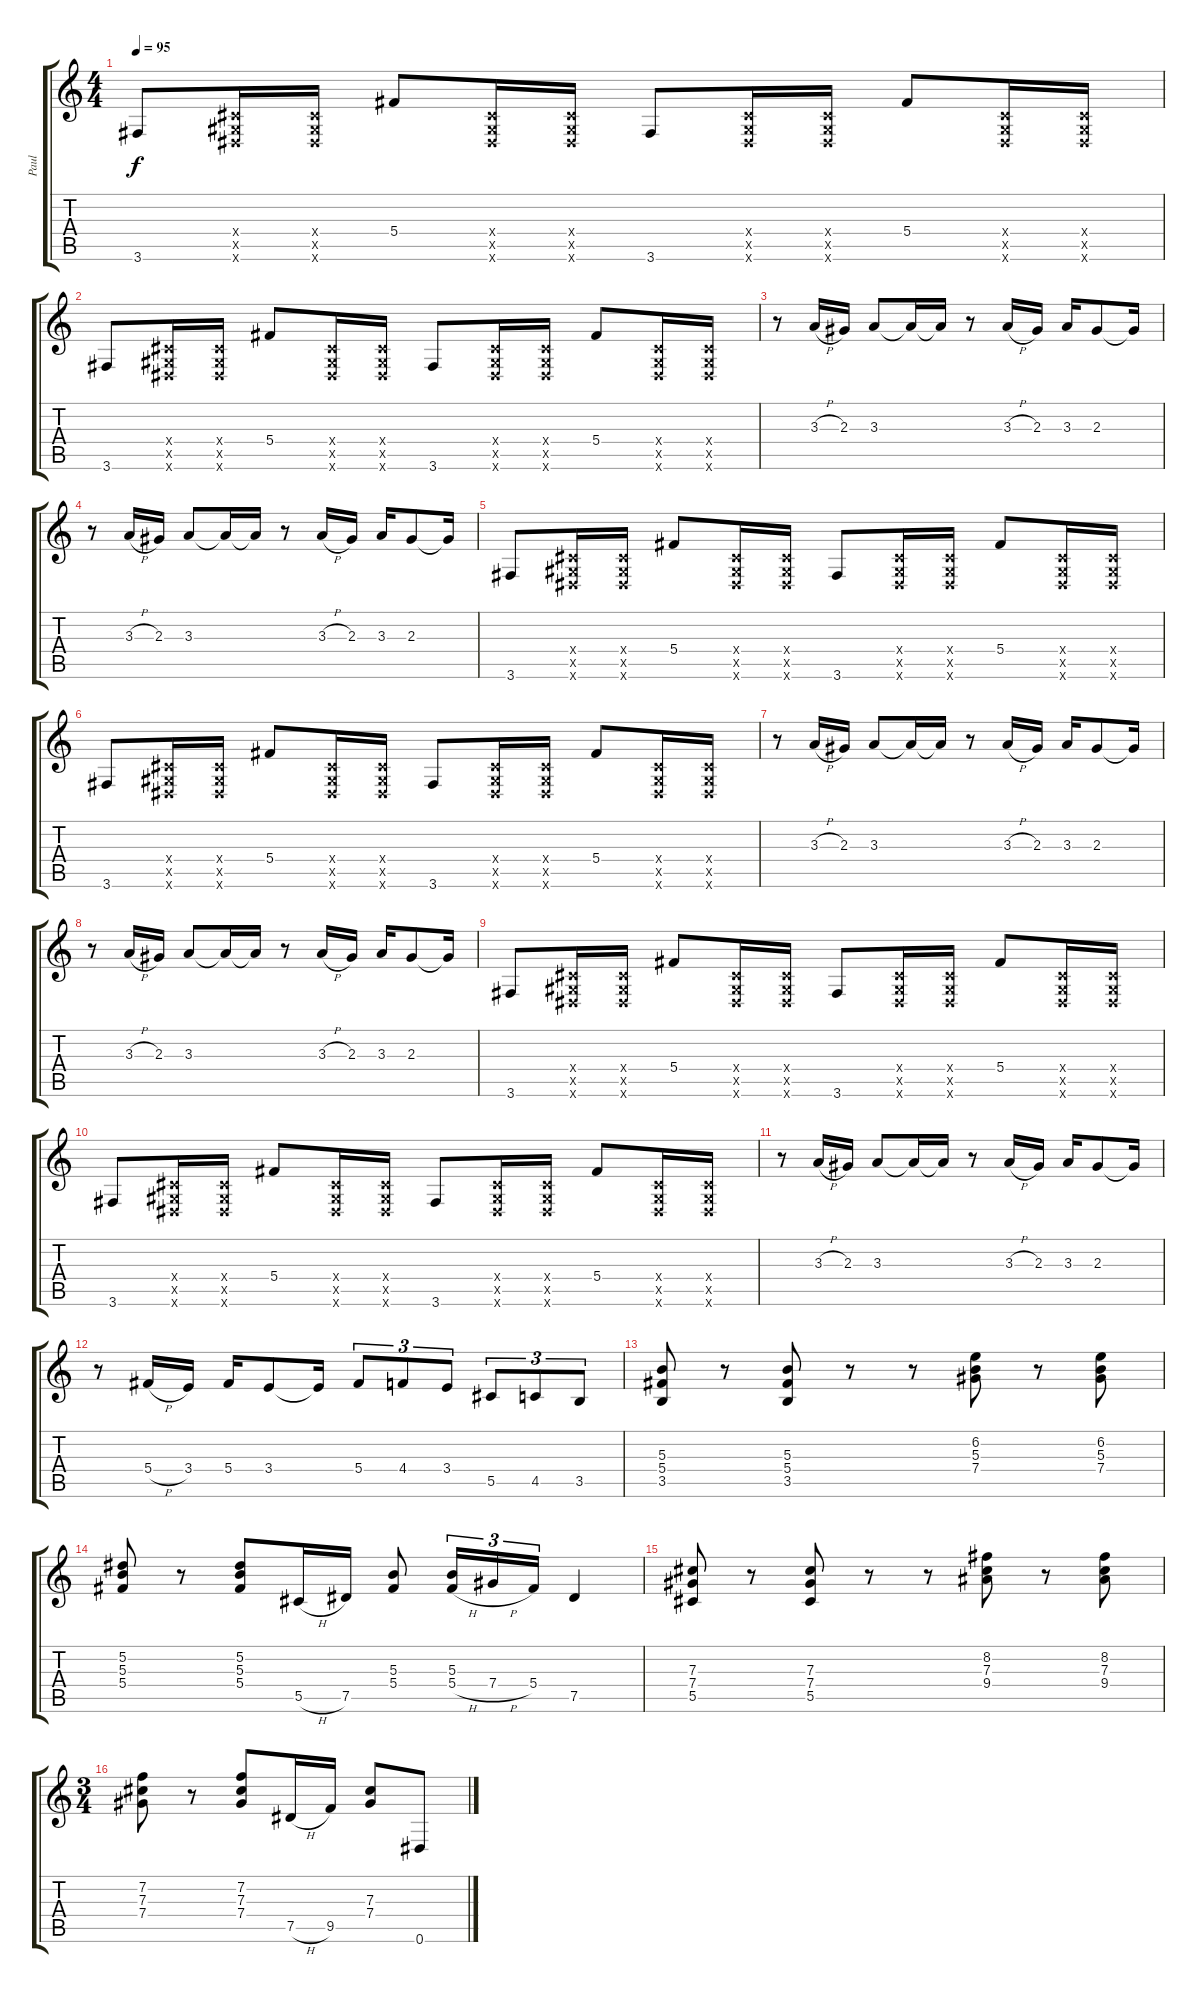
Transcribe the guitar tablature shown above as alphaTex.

\track ("Paul" "Paul") {instrument distortionguitar}
\staff {score tabs}
\tuning (Eb4 Bb3 Gb3 Db3 Ab2 Eb2) {hide}
\ts (4 4)
\tempo 95
\clef g2
\ks c
3.6.8{dy f} (0.4{x} 0.5{x} 0.6{x}).16 (0.4{x} 0.5{x} 0.6{x}).16 5.4.8 (0.4{x} 0.5{x} 0.6{x}).16 (0.4{x} 0.5{x} 0.6{x}).16 3.6.8 (0.4{x} 0.5{x} 0.6{x}).16 (0.4{x} 0.5{x} 0.6{x}).16 5.4.8 (0.4{x} 0.5{x} 0.6{x}).16 (0.4{x} 0.5{x} 0.6{x}).16 |
3.6.8 (0.4{x} 0.5{x} 0.6{x}).16 (0.4{x} 0.5{x} 0.6{x}).16 5.4.8 (0.4{x} 0.5{x} 0.6{x}).16 (0.4{x} 0.5{x} 0.6{x}).16 3.6.8 (0.4{x} 0.5{x} 0.6{x}).16 (0.4{x} 0.5{x} 0.6{x}).16 5.4.8 (0.4{x} 0.5{x} 0.6{x}).16 (0.4{x} 0.5{x} 0.6{x}).16 |
r.8 3.3{h}.16 2.3.16 3.3.8 3.3{t}.16 3.3{t}.16 r.8 3.3{h}.16 2.3.16 3.3.16 2.3.8 2.3{t}.16 |
r.8 3.3{h}.16 2.3.16 3.3.8 3.3{t}.16 3.3{t}.16 r.8 3.3{h}.16 2.3.16 3.3.16 2.3.8 2.3{t}.16 |
3.6.8 (0.4{x} 0.5{x} 0.6{x}).16 (0.4{x} 0.5{x} 0.6{x}).16 5.4.8 (0.4{x} 0.5{x} 0.6{x}).16 (0.4{x} 0.5{x} 0.6{x}).16 3.6.8 (0.4{x} 0.5{x} 0.6{x}).16 (0.4{x} 0.5{x} 0.6{x}).16 5.4.8 (0.4{x} 0.5{x} 0.6{x}).16 (0.4{x} 0.5{x} 0.6{x}).16 |
3.6.8 (0.4{x} 0.5{x} 0.6{x}).16 (0.4{x} 0.5{x} 0.6{x}).16 5.4.8 (0.4{x} 0.5{x} 0.6{x}).16 (0.4{x} 0.5{x} 0.6{x}).16 3.6.8 (0.4{x} 0.5{x} 0.6{x}).16 (0.4{x} 0.5{x} 0.6{x}).16 5.4.8 (0.4{x} 0.5{x} 0.6{x}).16 (0.4{x} 0.5{x} 0.6{x}).16 |
r.8 3.3{h}.16 2.3.16 3.3.8 3.3{t}.16 3.3{t}.16 r.8 3.3{h}.16 2.3.16 3.3.16 2.3.8 2.3{t}.16 |
r.8 3.3{h}.16 2.3.16 3.3.8 3.3{t}.16 3.3{t}.16 r.8 3.3{h}.16 2.3.16 3.3.16 2.3.8 2.3{t}.16 |
3.6.8 (0.4{x} 0.5{x} 0.6{x}).16 (0.4{x} 0.5{x} 0.6{x}).16 5.4.8 (0.4{x} 0.5{x} 0.6{x}).16 (0.4{x} 0.5{x} 0.6{x}).16 3.6.8 (0.4{x} 0.5{x} 0.6{x}).16 (0.4{x} 0.5{x} 0.6{x}).16 5.4.8 (0.4{x} 0.5{x} 0.6{x}).16 (0.4{x} 0.5{x} 0.6{x}).16 |
3.6.8 (0.4{x} 0.5{x} 0.6{x}).16 (0.4{x} 0.5{x} 0.6{x}).16 5.4.8 (0.4{x} 0.5{x} 0.6{x}).16 (0.4{x} 0.5{x} 0.6{x}).16 3.6.8 (0.4{x} 0.5{x} 0.6{x}).16 (0.4{x} 0.5{x} 0.6{x}).16 5.4.8 (0.4{x} 0.5{x} 0.6{x}).16 (0.4{x} 0.5{x} 0.6{x}).16 |
r.8 3.3{h}.16 2.3.16 3.3.8 3.3{t}.16 3.3{t}.16 r.8 3.3{h}.16 2.3.16 3.3.16 2.3.8 2.3{t}.16 |
r.8 5.4{h}.16 3.4.16 5.4.16 3.4.8 3.4{t}.16 5.4.8{tu (3 2)} 4.4.8{tu (3 2)} 3.4.8{tu (3 2)} 5.5.8{tu (3 2)} 4.5.8{tu (3 2)} 3.5.8{tu (3 2)} |
(5.3 5.4 3.5).8 r.8 (5.3 5.4 3.5).8 r.8 r.8 (6.2 5.3 7.4).8 r.8 (6.2 5.3 7.4).8 |
(5.2 5.3 5.4).8 r.8 (5.2 5.3 5.4).8 5.5{h}.16 7.5.16 (5.3 5.4).8 (5.3 5.4{h}).16{tu (3 2)} 7.4{h}.16{tu (3 2)} 5.4.16{tu (3 2)} 7.5.4 |
(7.3 7.4 5.5).8 r.8 (7.3 7.4 5.5).8 r.8 r.8 (8.2 7.3 9.4).8 r.8 (8.2 7.3 9.4).8 |
\ts (3 4)
(7.2 7.3 7.4).8 r.8 (7.2 7.3 7.4).8 7.5{h}.16 9.5.16 (7.3 7.4).8 0.6.8
